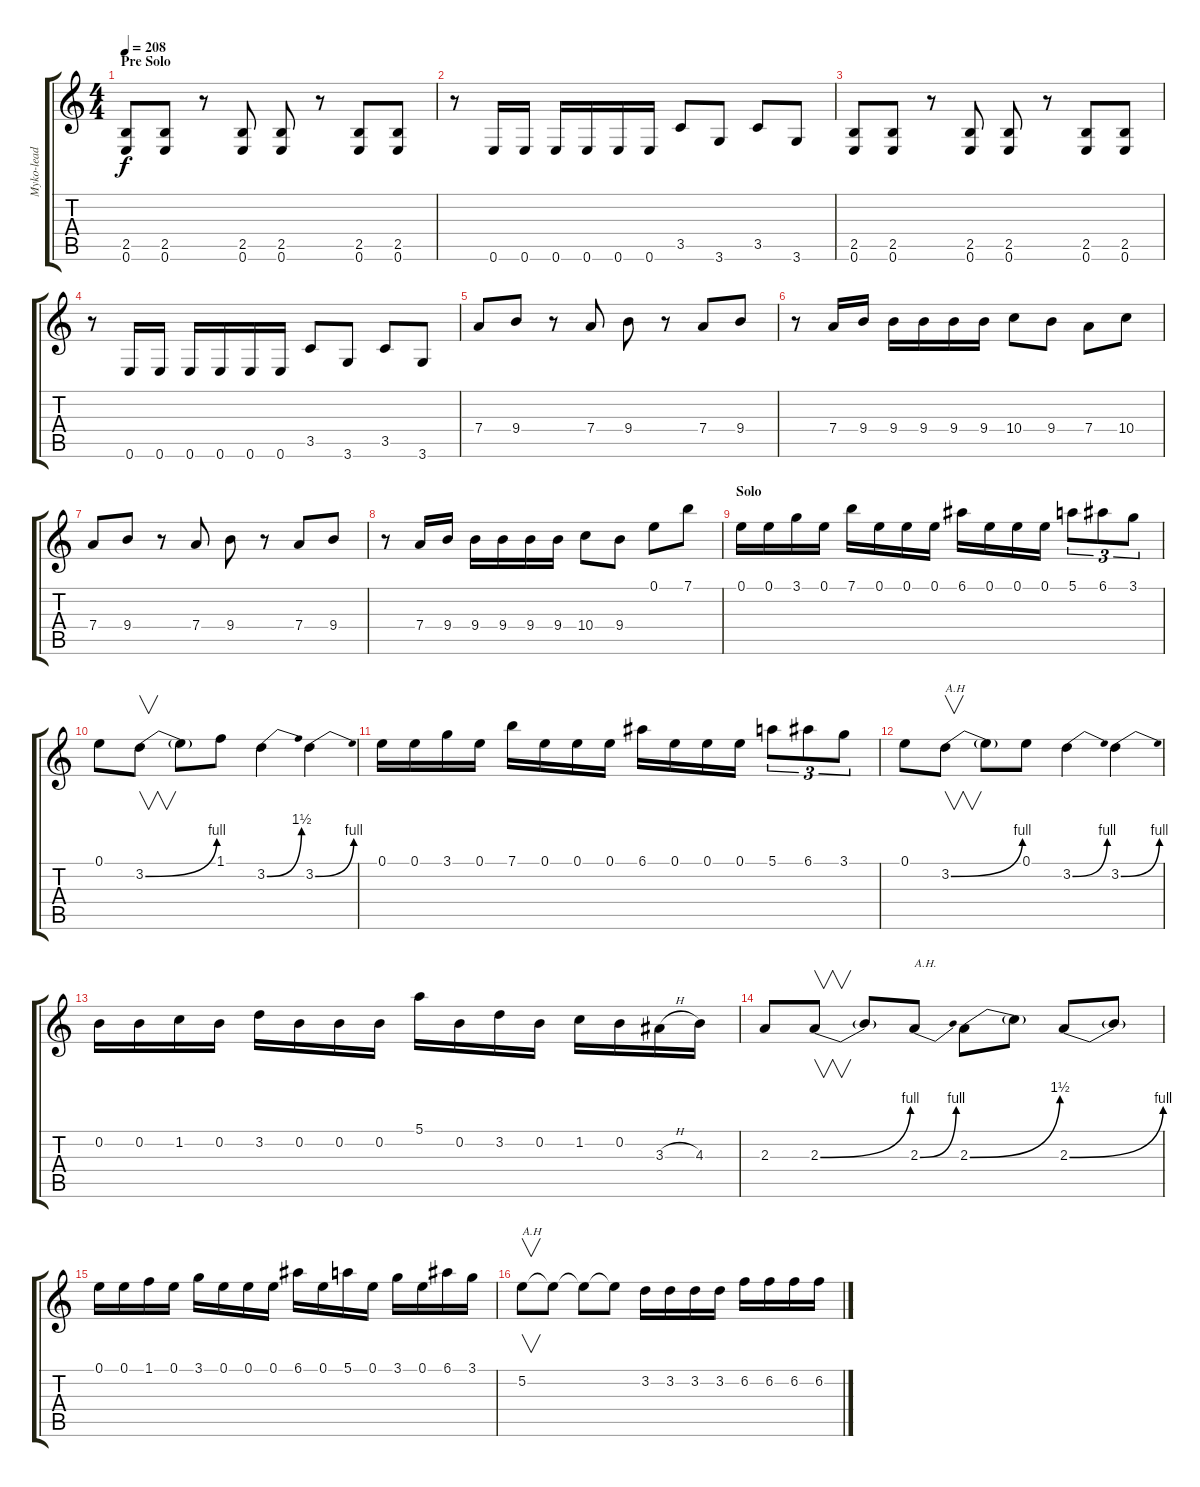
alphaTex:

\track ("Myko-lead" "Myko-lead") {instrument distortionguitar}
\staff {score tabs}
\tuning (E4 B3 G3 D3 A2 E2) {hide}
\ts (4 4)
\section ("" "Pre Solo")
\tempo 208
\clef g2
\ks c
(2.5 0.6).8{dy f} (2.5 0.6).8 r.8 (2.5 0.6).8 (2.5 0.6).8 r.8 (2.5 0.6).8 (2.5 0.6).8 |
r.8 0.6.16 0.6.16 0.6.16 0.6.16 0.6.16 0.6.16 3.5.8 3.6.8 3.5.8 3.6.8 |
(2.5 0.6).8 (2.5 0.6).8 r.8 (2.5 0.6).8 (2.5 0.6).8 r.8 (2.5 0.6).8 (2.5 0.6).8 |
r.8 0.6.16 0.6.16 0.6.16 0.6.16 0.6.16 0.6.16 3.5.8 3.6.8 3.5.8 3.6.8 |
7.4.8 9.4.8 r.8 7.4.8 9.4.8 r.8 7.4.8 9.4.8 |
r.8 7.4.16 9.4.16 9.4.16 9.4.16 9.4.16 9.4.16 10.4.8 9.4.8 7.4.8 10.4.8 |
7.4.8 9.4.8 r.8 7.4.8 9.4.8 r.8 7.4.8 9.4.8 |
r.8 7.4.16 9.4.16 9.4.16 9.4.16 9.4.16 9.4.16 10.4.8 9.4.8 0.1.8 7.1.8 |
\section ("" "Solo")
0.1.16 0.1.16 3.1.16 0.1.16 7.1.16 0.1.16 0.1.16 0.1.16 6.1.16 0.1.16 0.1.16 0.1.16 5.1.8{tu (3 2)} 6.1.8{tu (3 2)} 3.1.8{tu (3 2)} |
0.1.8 3.2{be (bend 0 0 60 4)}.8{v} 3.2{t}.8 1.1.8 3.2{be (bend 0 0 60 6)}.4 3.2{be (bend 0 0 60 4)}.4 |
0.1.16 0.1.16 3.1.16 0.1.16 7.1.16 0.1.16 0.1.16 0.1.16 6.1.16 0.1.16 0.1.16 0.1.16 5.1.8{tu (3 2)} 6.1.8{tu (3 2)} 3.1.8{tu (3 2)} |
0.1.8 3.2{be (bend 0 0 60 4)}.8{v txt "A.H" instrument guitarharmonics} 3.2{t}.8 0.1.8{instrument distortionguitar} 3.2{be (bend 0 0 60 4)}.4{instrument guitarharmonics} 3.2{be (bend 0 0 60 4)}.4 |
0.2.16{instrument distortionguitar} 0.2.16 1.2.16 0.2.16 3.2.16 0.2.16 0.2.16 0.2.16 5.1.16 0.2.16 3.2.16 0.2.16 1.2.16 0.2.16 3.3{h}.16 4.3.16 |
2.3.8 2.3{be (bend 0 0 60 4)}.8{v} 2.3{t}.8 2.3{be (bend 0 0 60 4)}.8{txt "A.H." instrument guitarharmonics} 2.3{be (bend 0 0 60 6)}.8{instrument distortionguitar} 2.3{t}.8 2.3{be (bend 0 0 60 4)}.8 2.3{t}.8 |
0.1.16 0.1.16 1.1.16 0.1.16 3.1.16 0.1.16 0.1.16 0.1.16 6.1.16 0.1.16 5.1.16 0.1.16 3.1.16 0.1.16 6.1.16 3.1.16 |
5.2.8{v txt "A.H" instrument guitarharmonics} 5.2{t}.8 5.2{t}.8 5.2{t}.8 3.2.16{instrument distortionguitar} 3.2.16 3.2.16 3.2.16 6.2.16 6.2.16 6.2.16 6.2.16
